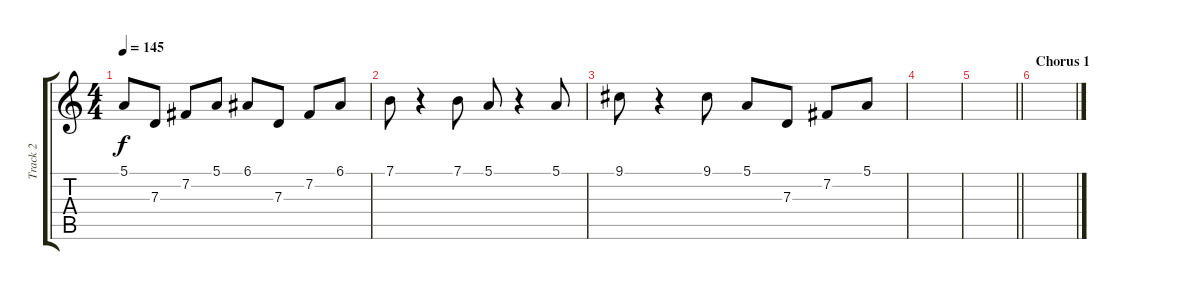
\track ("Track 2" "Track 2") {instrument synthvoice}
\staff {score tabs}
\tuning (E4 B3 G3 D3 A2 E2) {hide}
\ts (4 4)
\tempo 145
\clef g2
\ks c
5.1.8{dy f} 7.3.8 7.2.8 5.1.8 6.1.8 7.3.8 7.2.8 6.1.8 |
7.1.8 r.4 7.1.8 5.1.8 r.4 5.1.8 |
9.1.8 r.4 9.1.8 5.1.8 7.3.8 7.2.8 5.1.8 |
|
\barLineRight lightlight
|
\section ("" "Chorus 1")
